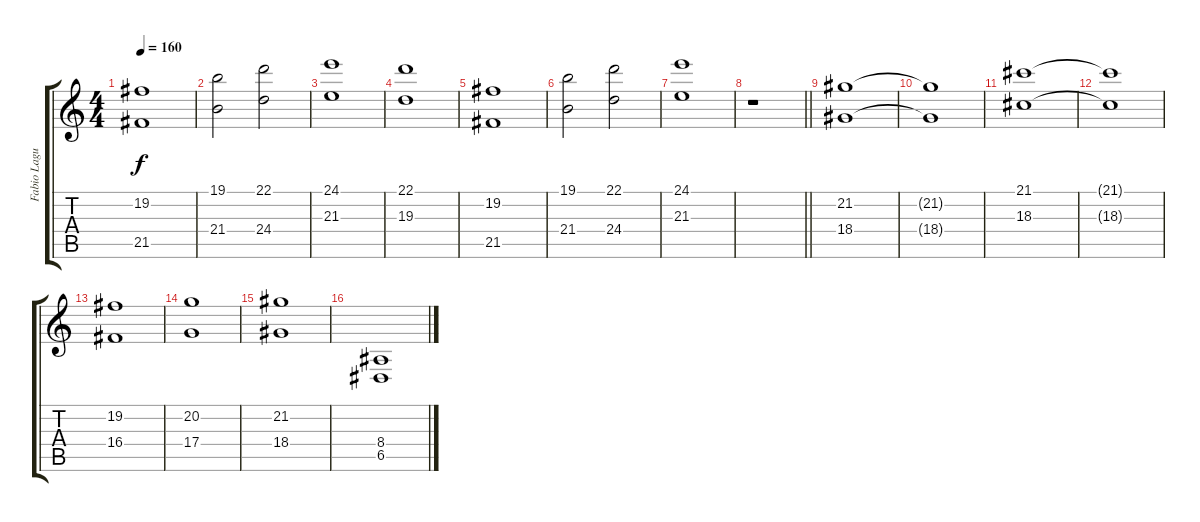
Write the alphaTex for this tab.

\track ("Fabio Laguna" "Fabio Lagu") {instrument stringensemble1}
\staff {score tabs}
\tuning (E4 B3 G3 D3 A2 E2) {hide}
\ts (4 4)
\tempo 160
\clef g2
\ks c
(19.2 21.5).1{dy f} |
(19.1 21.4).2 (22.1 24.4).2 |
(24.1 21.3).1 |
(22.1 19.3).1 |
(19.2 21.5).1 |
(19.1 21.4).2 (22.1 24.4).2 |
(24.1 21.3).1 |
\barLineRight lightlight
r.1 |
(21.2 18.4).1 |
(21.2{t} 18.4{t}).1 |
(21.1 18.3).1 |
(21.1{t} 18.3{t}).1 |
(19.2 16.4).1 |
(20.2 17.4).1 |
(21.2 18.4).1 |
(8.4 6.5).1
